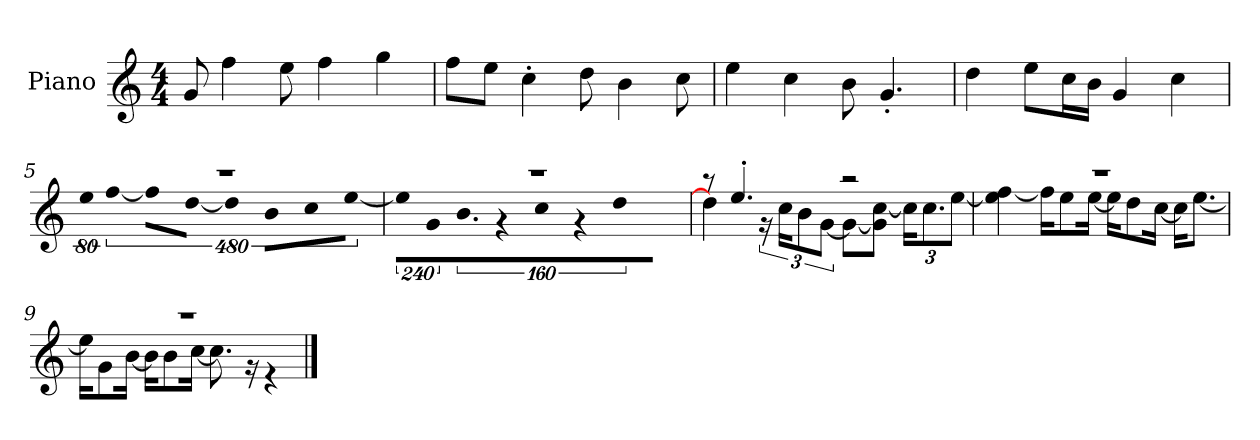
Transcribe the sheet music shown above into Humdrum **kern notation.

**kern
*part1
*staff1
*I"Piano
*I'P-no
*clefG2
*k[]
*M4/4
*MM90
=1
8g/
4ff\
8ee\
4ff\
4gg\
=2
8ff\L
8ee\J
4cc'\
8dd\
4b\
8cc\
=3
4ee\
4cc\
8b\
4.g'/
=4
4dd\
8ee\L
16cc\L
16b\JJ
4g/
4cc\
=5
*^
!	!LO:N:vis=8
1r	640%71ee\
!	!LO:N:vis=4
.	[1920%427ff\
!	!LO:N:vis=16
.	1920%107ff\LL]
!	!LO:N:vis=16
.	[1920%107dd\JJ
!	!LO:N:vis=4
.	1920%427dd\]
!	!LO:N:vis=8
.	640%71b\L
!	!LO:N:vis=8
.	640%71cc\
!	!LO:N:vis=8
.	[640%71ee\J
=6	=6
!	!LO:N:vis=8
1r	960%137ee\L]
!	!LO:N:vis=8
.	960%137g\
!	!LO:N:vis=8.
.	640%137b\J
!	!LO:N:vis=16
.	1920%137r
!	!LO:N:vis=4
.	640%183cc\
!	!LO:N:vis=16
.	1920%137r
!	!LO:N:vis=16
.	[1920%137dd\
.	1920ryy
!!LO:LB:g=z	!!
=7	=7
8r	4dd\]
4.ee'/	.
.	24r
.	24cc\KL
.	12b\
.	[12g\J
2r	8g\L_
.	8g\] [8cc\J
*	*Xbrackettup
.	24cc\KL]
.	12.cc\
.	[12ee\J
=8	=8
1r	4ee\] [4ff\
.	16ff\KL]
.	8ee\
.	[16ee\Jk
.	16ee\KL]
.	8dd\
.	[16cc\Jk
.	16cc\KL]
.	[8.ee\J
=9	=9
1r	16ee\KL]
.	8g\
.	[16b\Jk
.	16b\KL]
.	8b\
.	[16cc\Jk
.	8.cc\]
.	16r
.	4r
*v	*v
==
*-
